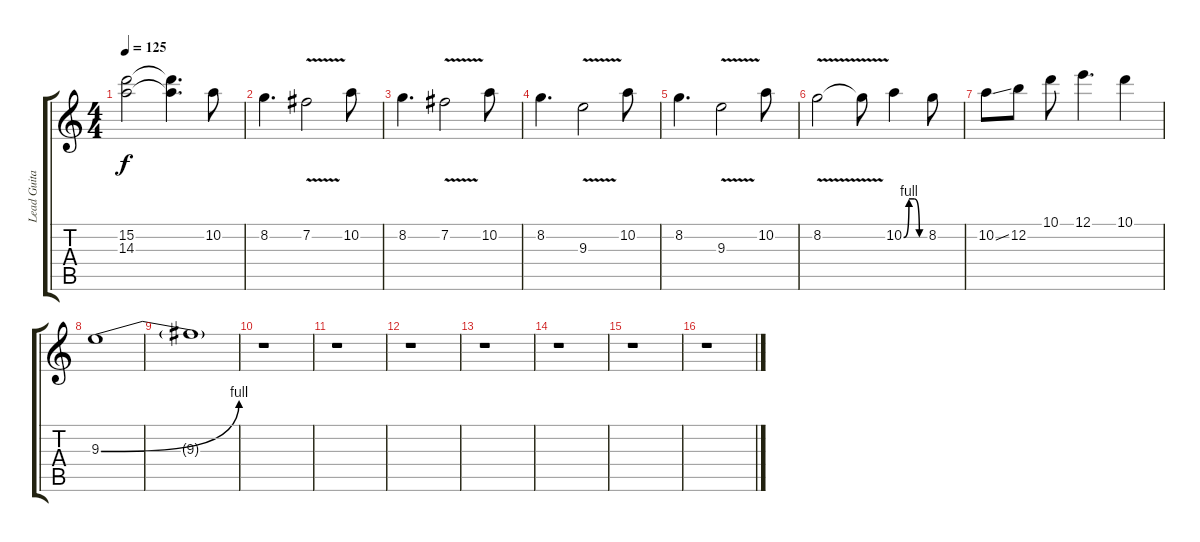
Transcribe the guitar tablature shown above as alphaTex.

\track ("Lead Guitar" "Lead Guita") {instrument distortionguitar}
\staff {score tabs}
\tuning (E4 B3 G3 D3 A2 E2) {hide}
\ts (4 4)
\tempo 125
\clef g2
\ks c
(15.2{t} 14.3{t}).2{dy f} (15.2{t} 14.3{t}).4{d} 10.2.8 |
8.2.4{d} 7.2{v}.2 10.2.8 |
8.2.4{d} 7.2{v}.2 10.2.8 |
8.2.4{d} 9.3{v}.2 10.2.8 |
8.2.4{d} 9.3{v}.2 10.2.8 |
8.2{v}.2 8.2{t}.8 10.2{be (custom 0 0 15 4 30 4 45 0 60 0)}.4 8.2.8 |
10.2{ss}.8 12.2.8 10.1.8 12.1.4{d} 10.1.4 |
9.3{be (bend 0 0 60 4)}.1 |
9.3{t}.1 |
r.1 |
r.1 |
r.1 |
r.1 |
r.1 |
r.1 |
r.1
